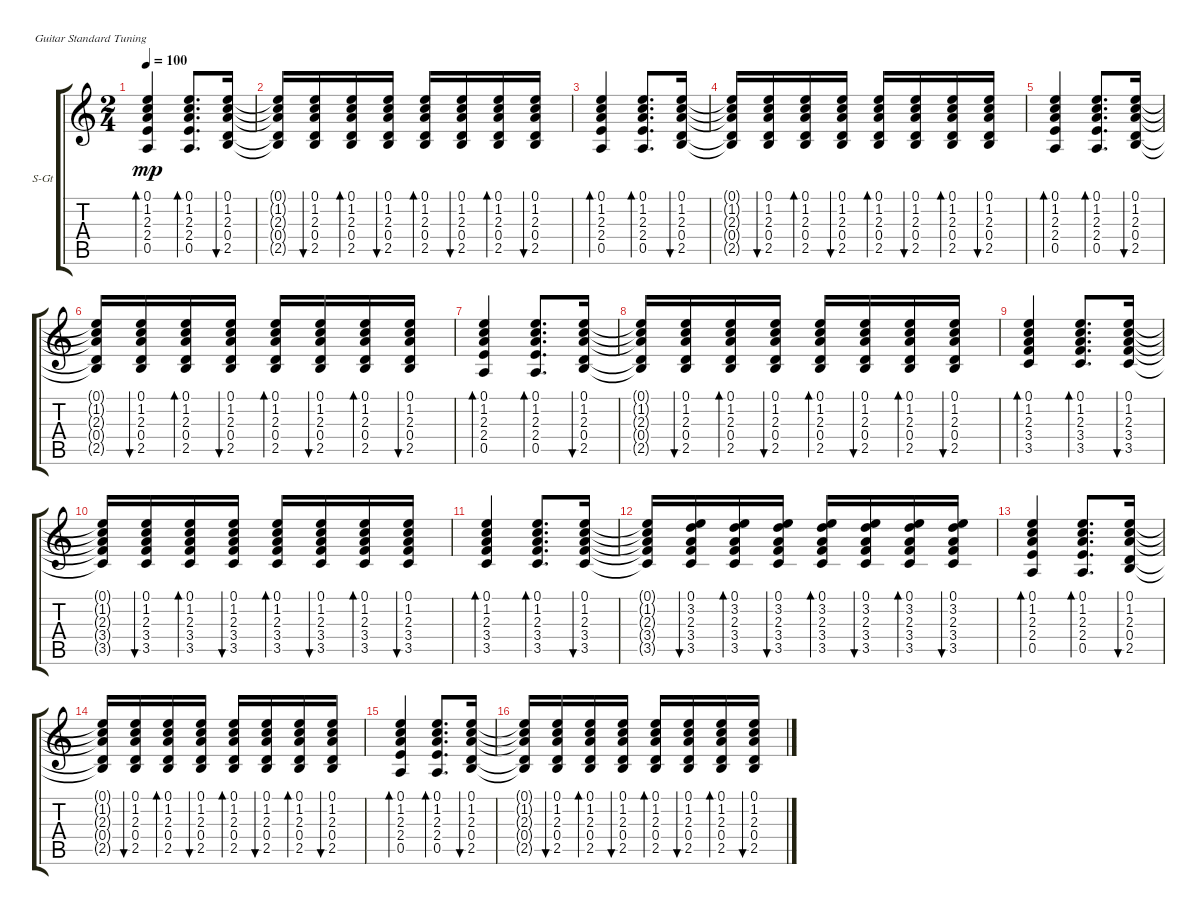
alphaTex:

\defaultSystemsLayout 4
\bracketExtendMode groupsimilarinstruments
\firstSystemTrackNameOrientation horizontal
\otherSystemsTrackNameOrientation horizontal
\track ("Steel Guitar" "S-Gt") {instrument acousticguitarsteel}
\staff {score tabs}
\tuning (E4 B3 G3 D3 A2 E2)
\ts (2 4)
\tempo 100
\clef g2
\ks c
(0.5 2.4 2.3 0.1 1.2).4{bd 30 dy mp} (0.5 2.4 2.3 0.1 1.2).8{d bd 30} (2.5 0.4 2.3 0.1 1.2).16{bu 30} |
(2.5{t} 0.4{t} 2.3{t} 0.1{t} 1.2{t}).16 (2.5 0.4 2.3 0.1 1.2).16{bu 30} (2.5 0.4 2.3 0.1 1.2).16{bd 30} (2.5 0.4 2.3 0.1 1.2).16{bu 30} (2.5 0.4 2.3 0.1 1.2).16{bd 30} (2.5 0.4 2.3 0.1 1.2).16{bu 30} (2.5 0.4 2.3 0.1 1.2).16{bd 30} (2.5 0.4 2.3 0.1 1.2).16{bu 30} |
(0.5 2.4 2.3 0.1 1.2).4{bd 30} (0.5 2.4 2.3 0.1 1.2).8{d bd 30} (2.5 0.4 2.3 0.1 1.2).16{bu 30} |
(2.5{t} 0.4{t} 2.3{t} 0.1{t} 1.2{t}).16 (2.5 0.4 2.3 0.1 1.2).16{bu 30} (2.5 0.4 2.3 0.1 1.2).16{bd 30} (2.5 0.4 2.3 0.1 1.2).16{bu 30} (2.5 0.4 2.3 0.1 1.2).16{bd 30} (2.5 0.4 2.3 0.1 1.2).16{bu 30} (2.5 0.4 2.3 0.1 1.2).16{bd 30} (2.5 0.4 2.3 0.1 1.2).16{bu 30} |
(0.5 2.4 2.3 0.1 1.2).4{bd 30} (0.5 2.4 2.3 0.1 1.2).8{d bd 30} (2.5 0.4 2.3 0.1 1.2).16{bu 30} |
(2.5{t} 0.4{t} 2.3{t} 0.1{t} 1.2{t}).16 (2.5 0.4 2.3 0.1 1.2).16{bu 30} (2.5 0.4 2.3 0.1 1.2).16{bd 30} (2.5 0.4 2.3 0.1 1.2).16{bu 30} (2.5 0.4 2.3 0.1 1.2).16{bd 30} (2.5 0.4 2.3 0.1 1.2).16{bu 30} (2.5 0.4 2.3 0.1 1.2).16{bd 30} (2.5 0.4 2.3 0.1 1.2).16{bu 30} |
(0.5 2.4 2.3 0.1 1.2).4{bd 30} (0.5 2.4 2.3 0.1 1.2).8{d bd 30} (2.5 0.4 2.3 0.1 1.2).16{bu 30} |
(2.5{t} 0.4{t} 2.3{t} 0.1{t} 1.2{t}).16 (2.5 0.4 2.3 0.1 1.2).16{bu 30} (2.5 0.4 2.3 0.1 1.2).16{bd 30} (2.5 0.4 2.3 0.1 1.2).16{bu 30} (2.5 0.4 2.3 0.1 1.2).16{bd 30} (2.5 0.4 2.3 0.1 1.2).16{bu 30} (2.5 0.4 2.3 0.1 1.2).16{bd 30} (2.5 0.4 2.3 0.1 1.2).16{bu 30} |
(3.5 3.4 2.3 0.1 1.2).4{bd 30} (3.5 3.4 2.3 0.1 1.2).8{d bd 30} (3.5 3.4 2.3 0.1 1.2).16{bu 30} |
(3.5{t} 3.4{t} 2.3{t} 0.1{t} 1.2{t}).16 (3.5 3.4 2.3 0.1 1.2).16{bu 30} (3.5 3.4 2.3 0.1 1.2).16{bd 30} (3.5 3.4 2.3 0.1 1.2).16{bu 30} (3.5 3.4 2.3 0.1 1.2).16{bd 30} (3.5 3.4 2.3 0.1 1.2).16{bu 30} (3.5 3.4 2.3 0.1 1.2).16{bd 30} (3.5 3.4 2.3 0.1 1.2).16{bu 30} |
(3.5 3.4 2.3 0.1 1.2).4{bd 30} (3.5 3.4 2.3 0.1 1.2).8{d bd 30} (3.5 3.4 2.3 0.1 1.2).16{bu 30} |
(3.5{t} 3.4{t} 2.3{t} 0.1{t} 1.2{t}).16 (3.5 3.4 2.3 0.1 3.2).16{bu 30} (3.5 3.4 2.3 0.1 3.2).16{bd 30} (3.5 3.4 2.3 0.1 3.2).16{bu 30} (3.5 3.4 2.3 0.1 3.2).16{bd 30} (3.5 3.4 2.3 0.1 3.2).16{bu 30} (3.5 3.4 2.3 0.1 3.2).16{bd 30} (3.5 3.4 2.3 0.1 3.2).16{bu 30} |
(0.5 2.4 2.3 0.1 1.2).4{bd 30} (0.5 2.4 2.3 0.1 1.2).8{d bd 30} (2.5 0.4 2.3 0.1 1.2).16{bu 30} |
(2.5{t} 0.4{t} 2.3{t} 0.1{t} 1.2{t}).16 (2.5 0.4 2.3 0.1 1.2).16{bu 30} (2.5 0.4 2.3 0.1 1.2).16{bd 30} (2.5 0.4 2.3 0.1 1.2).16{bu 30} (2.5 0.4 2.3 0.1 1.2).16{bd 30} (2.5 0.4 2.3 0.1 1.2).16{bu 30} (2.5 0.4 2.3 0.1 1.2).16{bd 30} (2.5 0.4 2.3 0.1 1.2).16{bu 30} |
(0.5 2.4 2.3 0.1 1.2).4{bd 30} (0.5 2.4 2.3 0.1 1.2).8{d bd 30} (2.5 0.4 2.3 0.1 1.2).16{bu 30} |
(2.5{t} 0.4{t} 2.3{t} 0.1{t} 1.2{t}).16 (2.5 0.4 2.3 0.1 1.2).16{bu 30} (2.5 0.4 2.3 0.1 1.2).16{bd 30} (2.5 0.4 2.3 0.1 1.2).16{bu 30} (2.5 0.4 2.3 0.1 1.2).16{bd 30} (2.5 0.4 2.3 0.1 1.2).16{bu 30} (2.5 0.4 2.3 0.1 1.2).16{bd 30} (2.5 0.4 2.3 0.1 1.2).16{bu 30}
